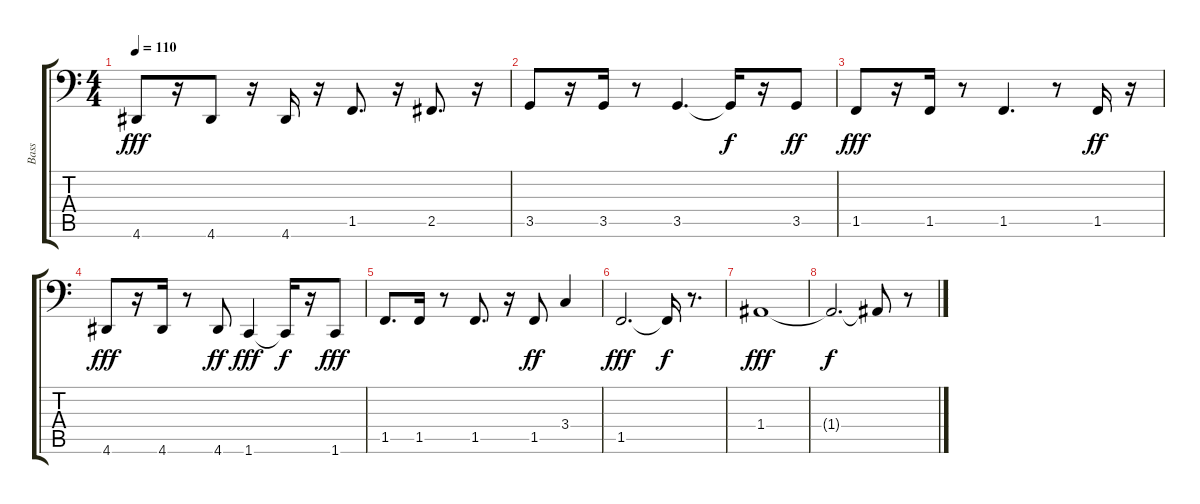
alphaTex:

\track ("Bass" "Bass") {instrument electricbassfinger}
\staff {score tabs}
\tuning (C3 G2 D2 A1 E1 B0) {hide}
\ts (4 4)
\tempo 110
\clef f4
\ks c
4.6.8{dy fff} r.16 4.6.8 r.16 4.6.16 r.16 1.5.8{d} r.16 2.5.8{d} r.16 |
3.5.8 r.16 3.5.16 r.8 3.5.4{d} 3.5{t}.16{dy f} r.16 3.5.8{dy ff} |
1.5.8{dy fff} r.16 1.5.16 r.8 1.5.4{d} r.8 1.5.16{dy ff} r.16 |
4.6.8{dy fff} r.16 4.6.16 r.8 4.6.8{dy ff} 1.6.4{dy fff} 1.6{t}.16{dy f} r.16 1.6.8{dy fff} |
1.5.8{d} 1.5.16 r.8 1.5.8{d} r.16 1.5.8{dy ff} 3.4.4 |
1.5.2{d dy fff} 1.5{t}.16{dy f} r.8{d} |
1.4.1{dy fff} |
1.4{t}.2{d dy f} 1.4{t}.8 r.8
